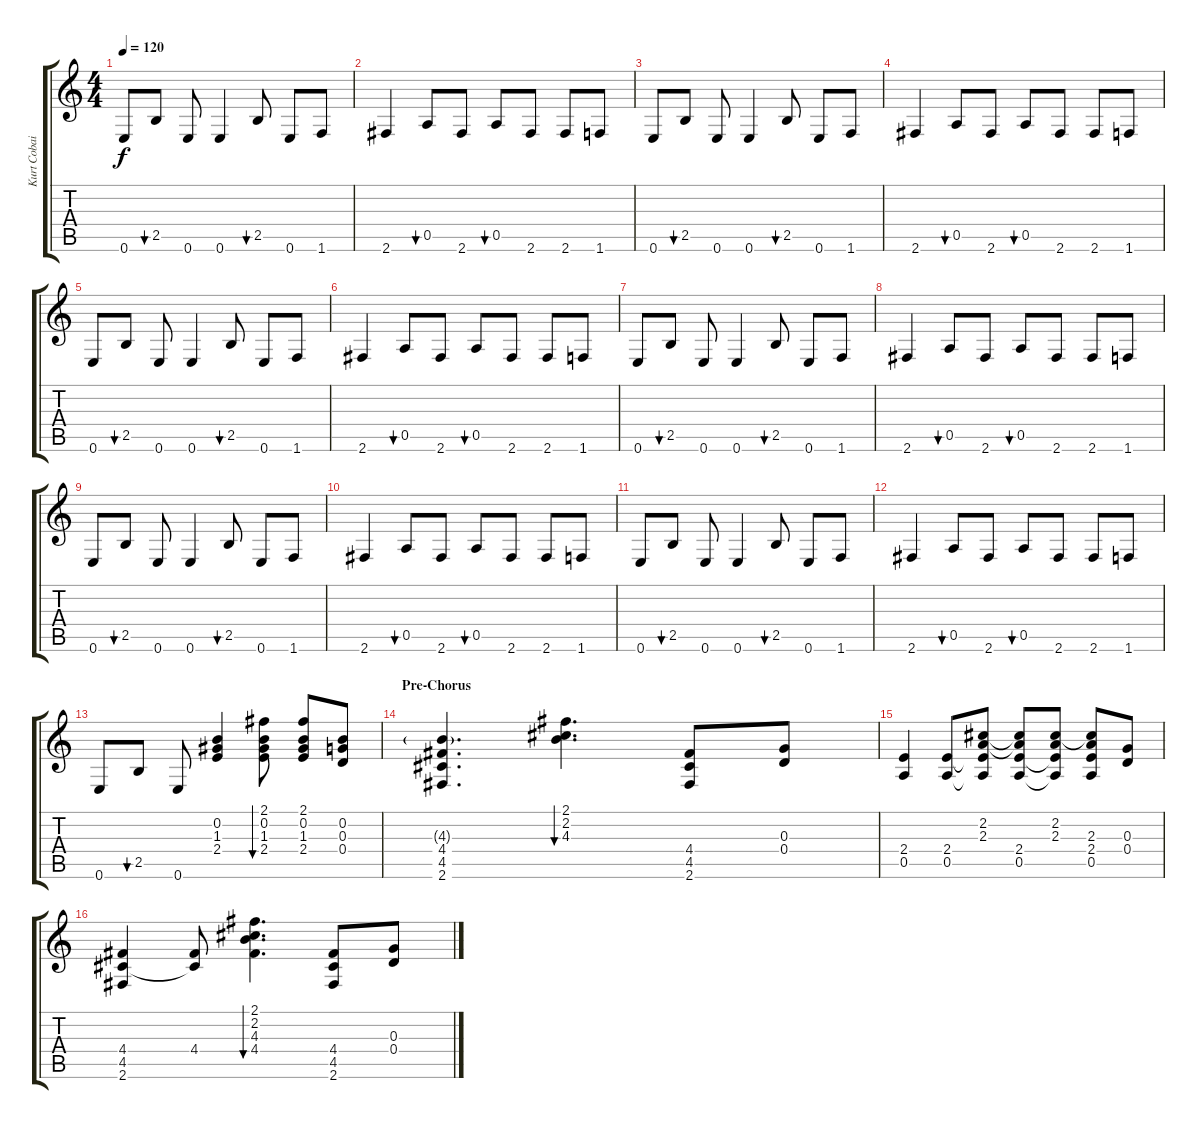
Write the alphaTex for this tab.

\track ("Kurt Cobain (Chorus)" "Kurt Cobai") {instrument electricguitarclean}
\staff {score tabs}
\tuning (E4 B3 G3 D3 A2 E2) {hide}
\ts (4 4)
\tempo 120
\clef g2
\ks c
0.6.8{dy f} 2.5.8{bu 30} 0.6.8 0.6.4 2.5.8{bu 30} 0.6.8 1.6.8 |
2.6.4 0.5.8{bu 30} 2.6.8 0.5.8{bu 30} 2.6.8 2.6.8 1.6.8 |
0.6.8 2.5.8{bu 30} 0.6.8 0.6.4 2.5.8{bu 30} 0.6.8 1.6.8 |
2.6.4 0.5.8{bu 30} 2.6.8 0.5.8{bu 30} 2.6.8 2.6.8 1.6.8 |
0.6.8 2.5.8{bu 30} 0.6.8 0.6.4 2.5.8{bu 30} 0.6.8 1.6.8 |
2.6.4 0.5.8{bu 30} 2.6.8 0.5.8{bu 30} 2.6.8 2.6.8 1.6.8 |
0.6.8 2.5.8{bu 30} 0.6.8 0.6.4 2.5.8{bu 30} 0.6.8 1.6.8 |
2.6.4 0.5.8{bu 30} 2.6.8 0.5.8{bu 30} 2.6.8 2.6.8 1.6.8 |
0.6.8 2.5.8{bu 30} 0.6.8 0.6.4 2.5.8{bu 30} 0.6.8 1.6.8 |
2.6.4 0.5.8{bu 30} 2.6.8 0.5.8{bu 30} 2.6.8 2.6.8 1.6.8 |
0.6.8 2.5.8{bu 30} 0.6.8 0.6.4 2.5.8{bu 30} 0.6.8 1.6.8 |
2.6.4 0.5.8{bu 30} 2.6.8 0.5.8{bu 30} 2.6.8 2.6.8 1.6.8 |
0.6.8 2.5.8{bu 30} 0.6.8 (0.2 1.3 2.4).4 (2.1 0.2 1.3 2.4).8{bu 120} (2.1 0.2 1.3 2.4).8 (0.2 0.3 0.4).8 |
\section ("" "Pre-Chorus")
(4.3{g} 4.4 4.5 2.6).4{d} (2.1 2.2 4.3).4{d bu 120} (4.4 4.5 2.6).8 (0.3 0.4).8 |
(2.4 0.5).4 (2.4 0.5).8 (2.2 2.3 2.4{t} 0.5{t}).8 (2.2{t} 2.3{t} 2.4 0.5).8 (2.2 2.3 2.4{t} 0.5{t}).8 (2.2{t} 2.3 2.4 0.5).8 (0.3 0.4).8 |
(4.4 4.5 2.6).4 (4.4 4.5{t}).8 (2.1 2.2 4.3 4.4).4{d bu 120} (4.4 4.5 2.6).8 (0.3 0.4).8
